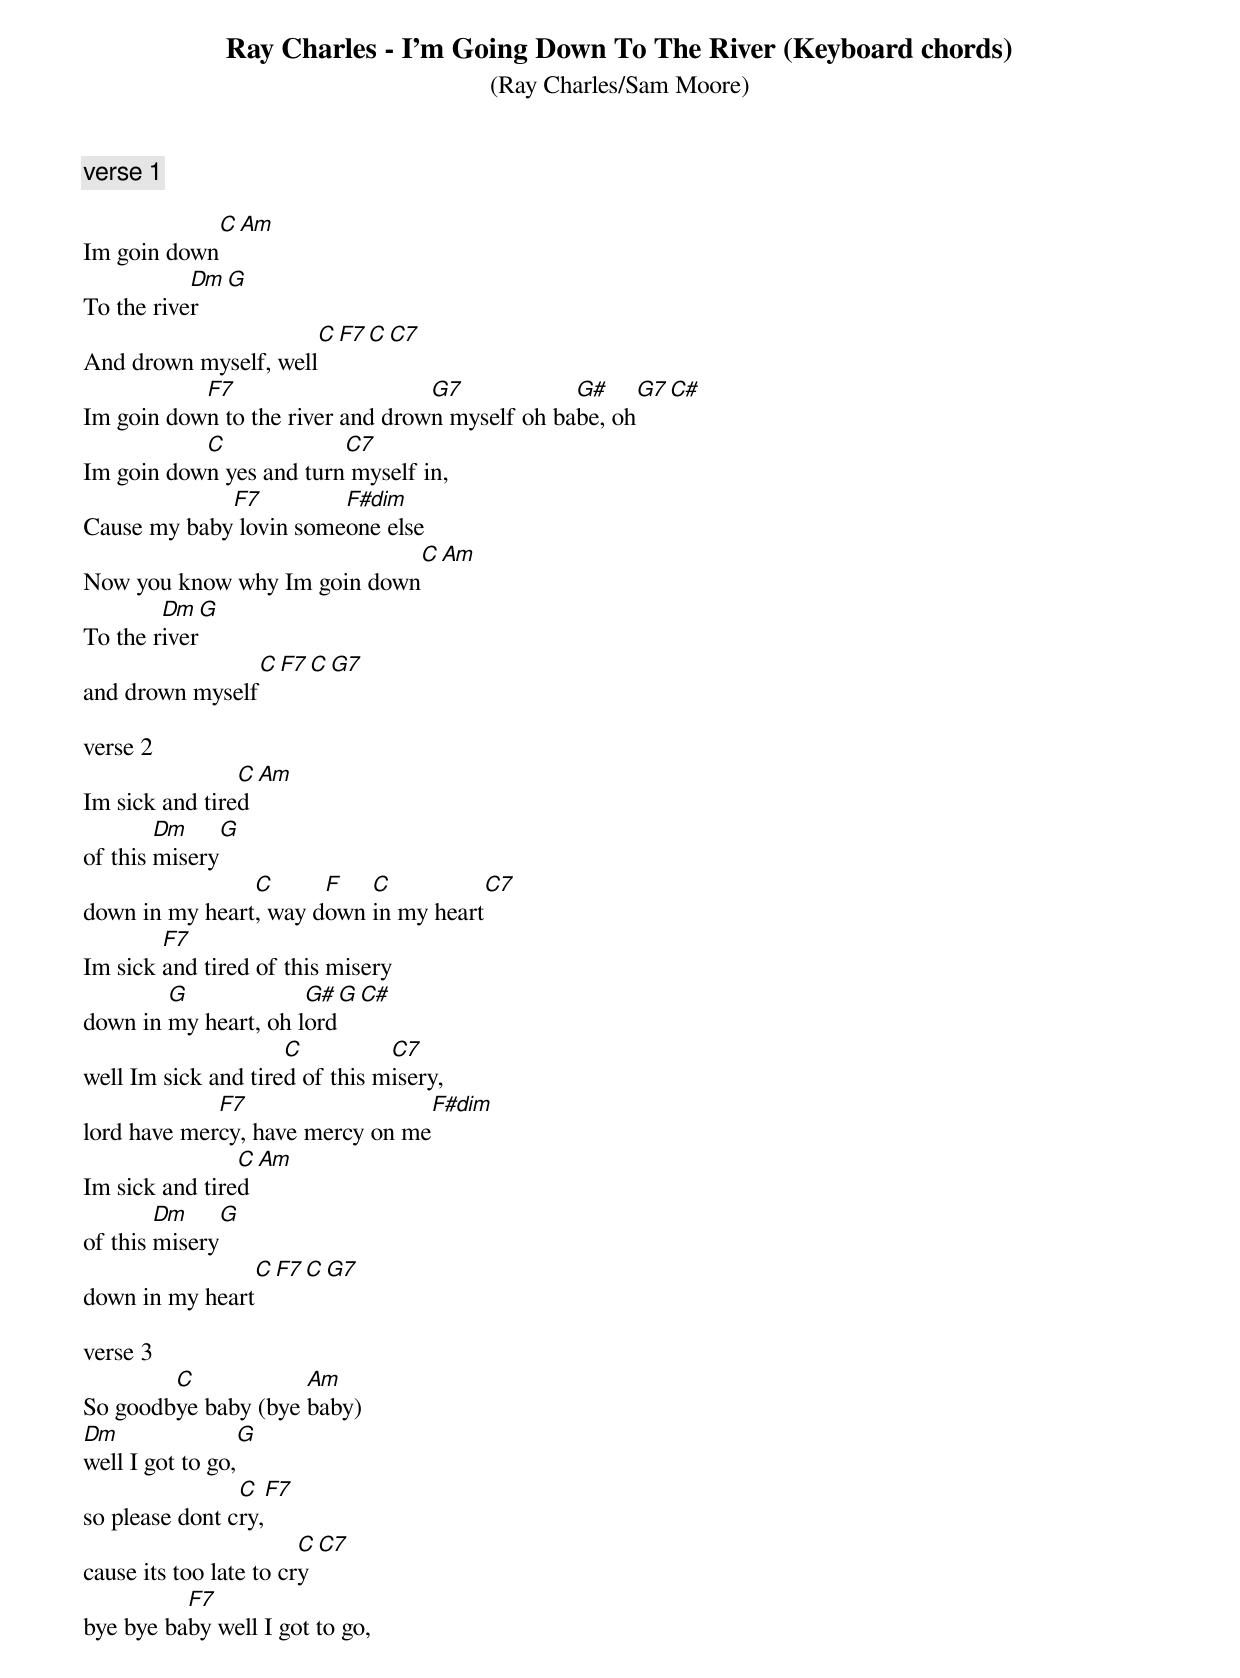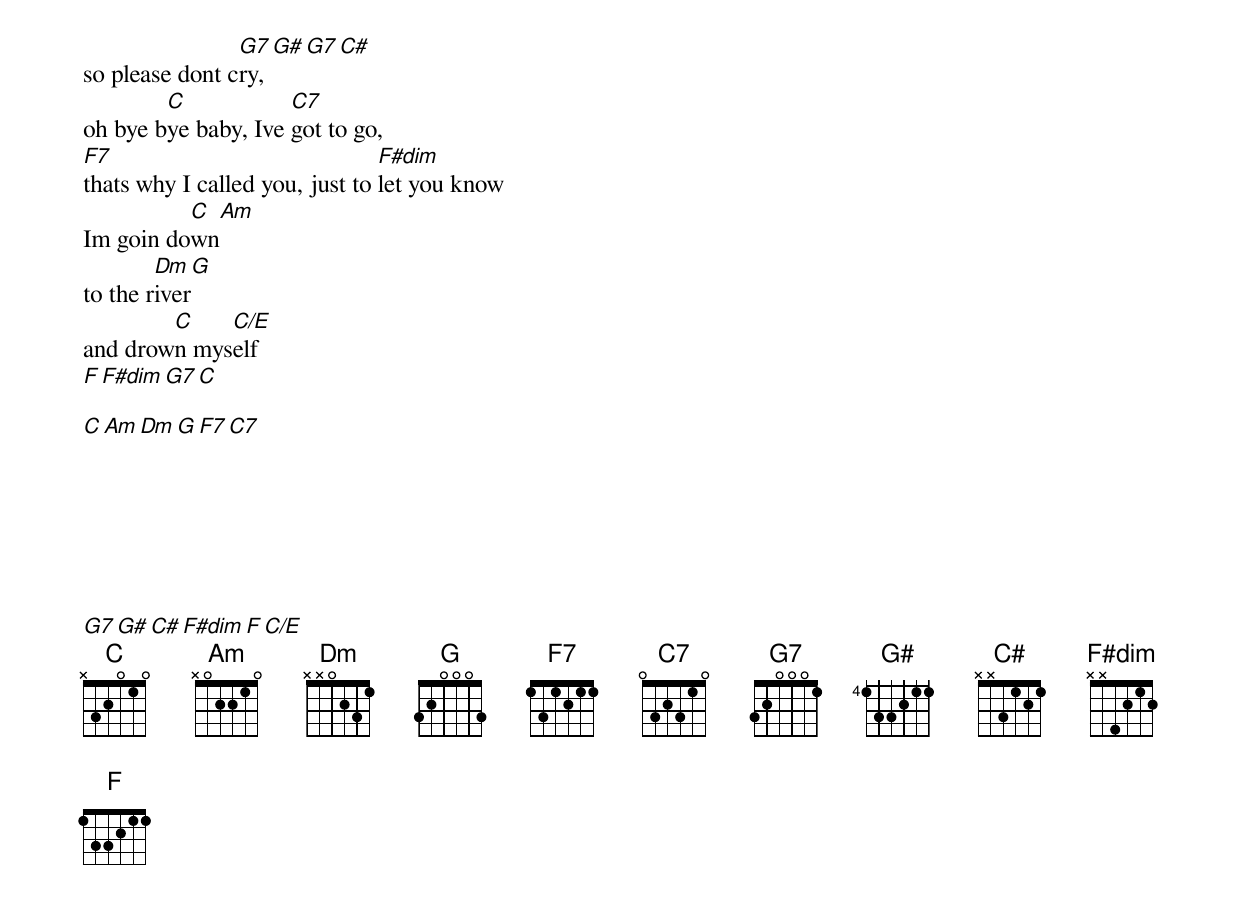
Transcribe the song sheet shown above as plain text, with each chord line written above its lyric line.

Ray Charles - I'm Going Down To The River (Keyboard chords)
(Ray Charles/Sam Moore)


verse 1

               C       Am
Im goin down
           Dm   G
To the river
                       C    F7     C    C7
And drown myself, well
           F7                     G7            G#      G7      C#
Im goin down to the river and drown myself oh babe, oh
           C             C7
Im goin down yes and turn myself in,
             F7         F#dim
Cause my baby lovin someone else
                                C       Am
Now you know why Im goin down
        Dm      G
To the river
                C    F7   C   G7
and drown myself

verse 2
                C               Am
Im sick and tired
        Dm      G
of this misery
                C      F   C            C7
down in my heart, way down in my heart
        F7
Im sick and tired of this misery
        G             G#      G    C#
down in my heart, oh lord
                     C          C7
well Im sick and tired of this misery,
             F7                      F#dim
lord have mercy, have mercy on me
                C     Am
Im sick and tired
        Dm     G
of this misery
                C   F7   C   G7
down in my heart

verse 3
        C            Am
So goodbye baby (bye baby)
Dm               G
well I got to go,
                C    F7
so please dont cry,
                        C   C7
cause its too late to cry
          F7
bye bye baby well I got to go,
                G7   G#   G7   C#
so please dont cry,
        C            C7
oh bye bye baby, Ive got to go,
F7                              F#dim
thats why I called you, just to let you know
          C     Am
Im goin down
        Dm  G
to the river
        C    C/E
and drown myself
F F#dim G7      C

  C      Am     Dm     G      F7     C7







  G7     G#     C#     F#dim  F      C/E
